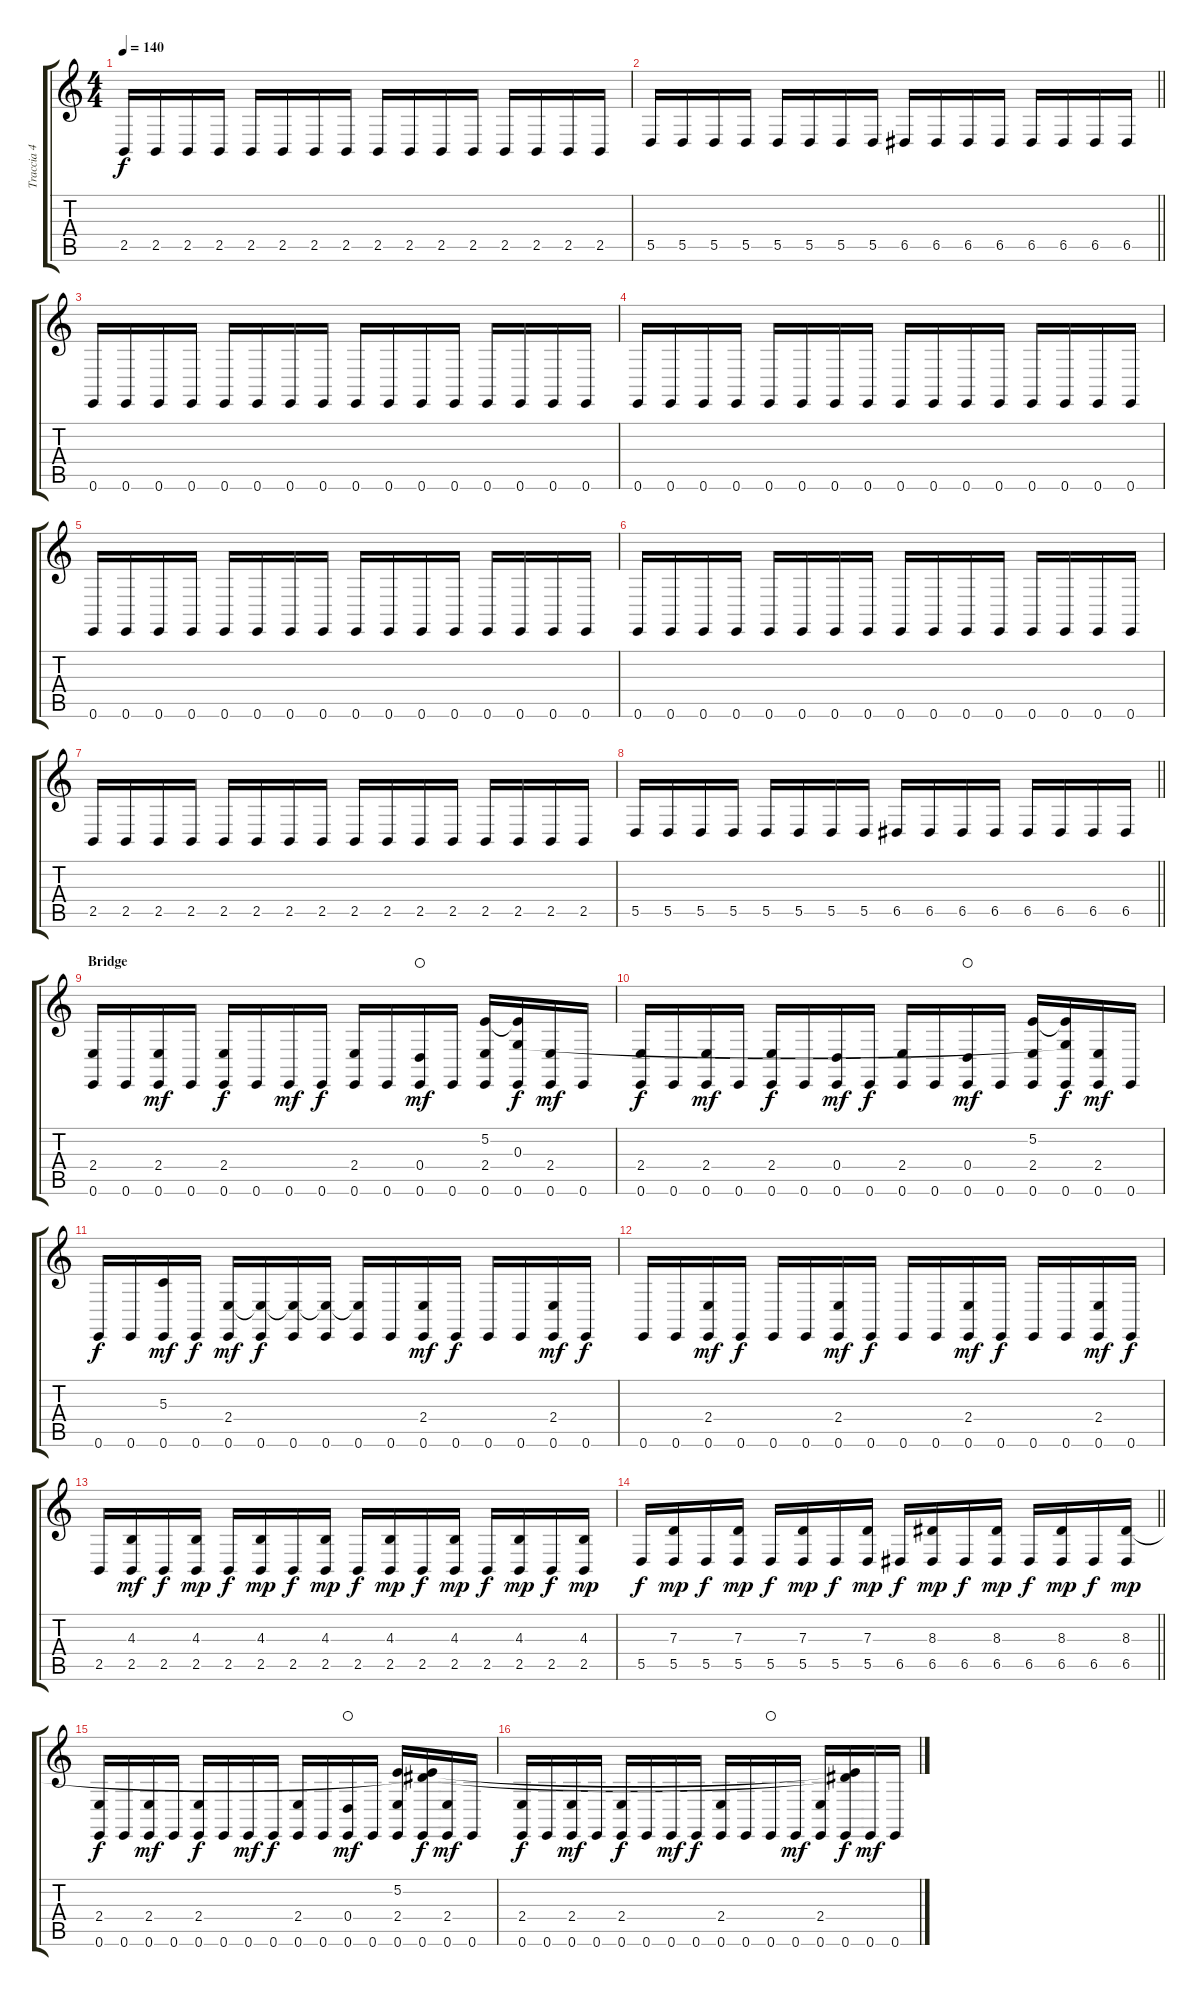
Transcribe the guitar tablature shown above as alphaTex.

\track ("Traccia 4" "Traccia 4") {instrument lead2sawtooth}
\staff {score tabs}
\tuning (E4 B3 G3 D3 A2 E2) {hide}
\ts (4 4)
\tempo 140
\clef g2
\ks c
2.5.16{dy f} 2.5.16 2.5.16 2.5.16 2.5.16 2.5.16 2.5.16 2.5.16 2.5.16 2.5.16 2.5.16 2.5.16 2.5.16 2.5.16 2.5.16 2.5.16 |
\barLineRight lightlight
5.5.16 5.5.16 5.5.16 5.5.16 5.5.16 5.5.16 5.5.16 5.5.16 6.5.16 6.5.16 6.5.16 6.5.16 6.5.16 6.5.16 6.5.16 6.5.16 |
0.6.16 0.6.16 0.6.16 0.6.16 0.6.16 0.6.16 0.6.16 0.6.16 0.6.16 0.6.16 0.6.16 0.6.16 0.6.16 0.6.16 0.6.16 0.6.16 |
0.6.16 0.6.16 0.6.16 0.6.16 0.6.16 0.6.16 0.6.16 0.6.16 0.6.16 0.6.16 0.6.16 0.6.16 0.6.16 0.6.16 0.6.16 0.6.16 |
0.6.16 0.6.16 0.6.16 0.6.16 0.6.16 0.6.16 0.6.16 0.6.16 0.6.16 0.6.16 0.6.16 0.6.16 0.6.16 0.6.16 0.6.16 0.6.16 |
0.6.16 0.6.16 0.6.16 0.6.16 0.6.16 0.6.16 0.6.16 0.6.16 0.6.16 0.6.16 0.6.16 0.6.16 0.6.16 0.6.16 0.6.16 0.6.16 |
2.5.16 2.5.16 2.5.16 2.5.16 2.5.16 2.5.16 2.5.16 2.5.16 2.5.16 2.5.16 2.5.16 2.5.16 2.5.16 2.5.16 2.5.16 2.5.16 |
\barLineRight lightlight
5.5.16 5.5.16 5.5.16 5.5.16 5.5.16 5.5.16 5.5.16 5.5.16 6.5.16 6.5.16 6.5.16 6.5.16 6.5.16 6.5.16 6.5.16 6.5.16 |
\section ("" "Bridge")
(2.4 0.6).16 0.6.16 (2.4 0.6).16{dy mf} 0.6.16 (2.4 0.6).16{dy f} 0.6.16 0.6.16{dy mf} 0.6.16{dy f} (2.4 0.6).16 0.6.16 (0.4 0.6).16{dy mf waho} 0.6.16 (5.2 2.4 0.6).16 (5.2{t} 0.3 0.6).16{dy f} (2.4 0.6).16{dy mf} 0.6.16 |
(2.4 0.6).16{dy f} 0.6.16 (2.4 0.6).16{dy mf} 0.6.16 (2.4 0.6).16{dy f} 0.6.16 (0.4 0.6).16{dy mf} 0.6.16{dy f} (2.4 0.6).16 0.6.16 (0.4 0.6).16{dy mf waho} 0.6.16 (5.2 2.4 0.6).16 (5.2{t} 0.3{t} 0.6).16{dy f} (2.4 0.6).16{dy mf} 0.6.16 |
0.6.16{dy f} 0.6.16 (5.3 0.6).16{dy mf} 0.6.16{dy f} (2.4 0.6).16{dy mf} (2.4{t} 0.6).16{dy f} (2.4{t} 0.6).16 (2.4{t} 0.6).16 (2.4{t} 0.6).16 0.6.16 (2.4 0.6).16{dy mf} 0.6.16{dy f} 0.6.16 0.6.16 (2.4 0.6).16{dy mf} 0.6.16{dy f} |
0.6.16 0.6.16 (2.4 0.6).16{dy mf} 0.6.16{dy f} 0.6.16 0.6.16 (2.4 0.6).16{dy mf} 0.6.16{dy f} 0.6.16 0.6.16 (2.4 0.6).16{dy mf} 0.6.16{dy f} 0.6.16 0.6.16 (2.4 0.6).16{dy mf} 0.6.16{dy f} |
2.5.16 (4.3 2.5).16{dy mf} 2.5.16{dy f} (4.3 2.5).16{dy mp} 2.5.16{dy f} (4.3 2.5).16{dy mp} 2.5.16{dy f} (4.3 2.5).16{dy mp} 2.5.16{dy f} (4.3 2.5).16{dy mp} 2.5.16{dy f} (4.3 2.5).16{dy mp} 2.5.16{dy f} (4.3 2.5).16{dy mp} 2.5.16{dy f} (4.3 2.5).16{dy mp} |
\barLineRight lightlight
5.5.16{dy f} (7.3 5.5).16{dy mp} 5.5.16{dy f} (7.3 5.5).16{dy mp} 5.5.16{dy f} (7.3 5.5).16{dy mp} 5.5.16{dy f} (7.3 5.5).16{dy mp} 6.5.16{dy f} (8.3 6.5).16{dy mp} 6.5.16{dy f} (8.3 6.5).16{dy mp} 6.5.16{dy f} (8.3 6.5).16{dy mp} 6.5.16{dy f} (8.3 6.5).16{dy mp} |
(2.4 0.6).16{dy f} 0.6.16 (2.4 0.6).16{dy mf} 0.6.16 (2.4 0.6).16{dy f} 0.6.16 0.6.16{dy mf} 0.6.16{dy f} (2.4 0.6).16 0.6.16 (0.4 0.6).16{dy mf waho} 0.6.16 (5.2 2.4 0.6).16 (5.2{t} 8.3{t} 0.6).16{dy f} (2.4 0.6).16{dy mf} 0.6.16 |
(2.4 0.6).16{dy f} 0.6.16 (2.4 0.6).16{dy mf} 0.6.16 (2.4 0.6).16{dy f} 0.6.16 0.6.16{dy mf} 0.6.16{dy f} (2.4 0.6).16 0.6.16 0.6.16{waho} 0.6.16{dy mf} (2.4 0.6).16 (5.2{t} 8.3{t} 0.6).16{dy f} 0.6.16{dy mf} 0.6.16
